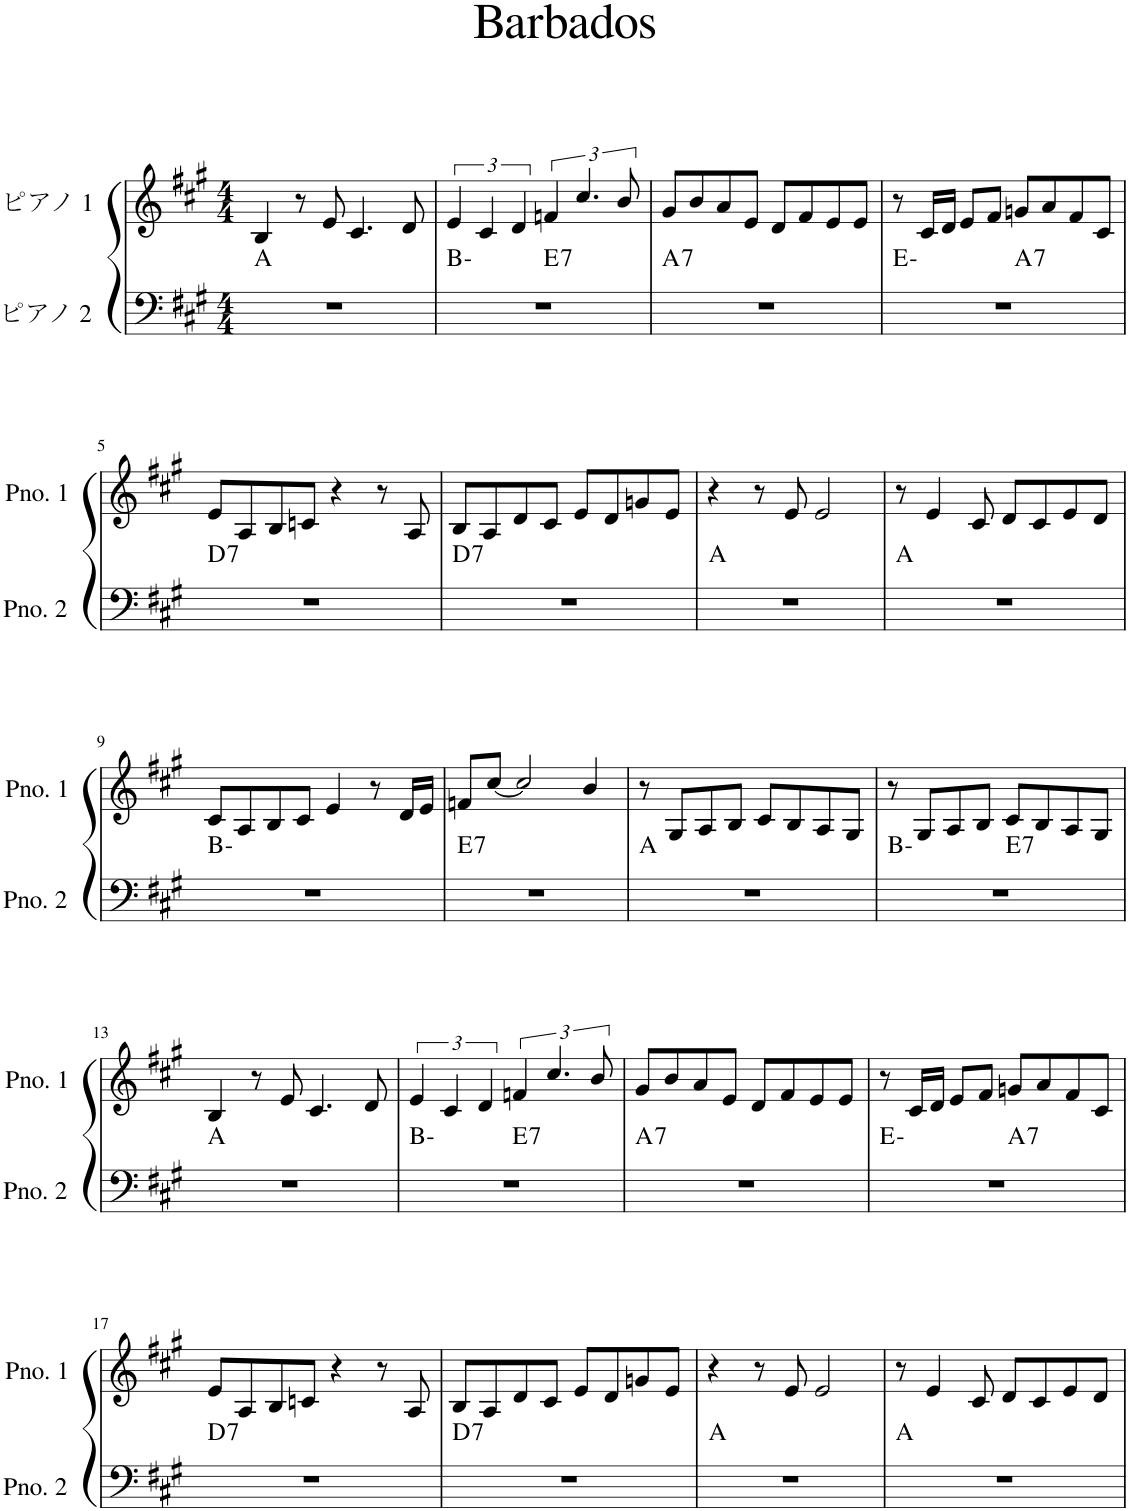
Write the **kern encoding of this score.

**kern	**harte	**kern
*part2	*part2	*part1
*staff2	*	*staff1
*I"ピアノ 2	*	*I"ピアノ 1
*clefF4	*	*clefG2
*k[f#c#g#]	*	*k[f#c#g#]
*M4/4	*	*M4/4
=1	=1	=1
1r	A:maj	4B/
.	.	8r
.	.	8e/
.	.	4.c#/
.	.	8d/
=2	=2	=2
*^	*	*
1r	2ryy	B:min	6e/
.	.	.	6c#/
.	.	.	6d/
!	!	!LO:H:kt=7	!
.	2ryy	E:7	6fn/
.	.	.	6.cc#/
.	.	.	12b/
=3	=3	=3	=3
!	!	!LO:H:kt=7	!
*v	*v	*	*
1r	A:7	8g#/L
.	.	8b/
.	.	8a/
.	.	8e/J
.	.	8d/L
.	.	8f#/
.	.	8e/
.	.	8e/J
=4	=4	=4
*^	*	*
1r	2ryy	E:min	8r
.	.	.	16c#/LL
.	.	.	16d/JJ
.	.	.	8e/L
.	.	.	8f#/J
!	!	!LO:H:kt=7	!
.	2ryy	A:7	8gn/L
.	.	.	8a/
.	.	.	8f#/
.	.	.	8c#/J
!!LO:LB:g=z
=5	=5	=5	=5
!	!	!LO:H:kt=7	!
*v	*v	*	*
1r	D:7	8e/L
.	.	8A/
.	.	8B/
.	.	8cn/J
.	.	4r
.	.	8r
.	.	8A/
=6	=6	=6
!	!LO:H:kt=7	!
1r	D:7	8B/L
.	.	8A/
.	.	8d/
.	.	8c#/J
.	.	8e/L
.	.	8d/
.	.	8gn/
.	.	8e/J
=7	=7	=7
1r	A:maj	4r
.	.	8r
.	.	8e/
.	.	2e/
=8	=8	=8
1r	A:maj	8r
.	.	4e/
.	.	8c#/
.	.	8d/L
.	.	8c#/
.	.	8e/
.	.	8d/J
!!LO:LB:g=z
=9	=9	=9
1r	B:min	8c#/L
.	.	8A/
.	.	8B/
.	.	8c#/J
.	.	4e/
.	.	8r
.	.	16d/LL
.	.	16e/JJ
=10	=10	=10
!	!LO:H:kt=7	!
1r	E:7	8fn/L
.	.	[8cc#/J
.	.	2cc#/]
.	.	4b/
=11	=11	=11
1r	A:maj	8r
.	.	8G#/L
.	.	8A/
.	.	8B/J
.	.	8c#/L
.	.	8B/
.	.	8A/
.	.	8G#/J
=12	=12	=12
*^	*	*
1r	2ryy	B:min	8r
.	.	.	8G#/L
.	.	.	8A/
.	.	.	8B/J
!	!	!LO:H:kt=7	!
.	2ryy	E:7	8c#/L
.	.	.	8B/
.	.	.	8A/
.	.	.	8G#/J
*v	*v	*	*
!!LO:LB:g=z
=13	=13	=13
1r	A:maj	4B/
.	.	8r
.	.	8e/
.	.	4.c#/
.	.	8d/
=14	=14	=14
*^	*	*
1r	2ryy	B:min	6e/
.	.	.	6c#/
.	.	.	6d/
!	!	!LO:H:kt=7	!
.	2ryy	E:7	6fn/
.	.	.	6.cc#/
.	.	.	12b/
=15	=15	=15	=15
!	!	!LO:H:kt=7	!
*v	*v	*	*
1r	A:7	8g#/L
.	.	8b/
.	.	8a/
.	.	8e/J
.	.	8d/L
.	.	8f#/
.	.	8e/
.	.	8e/J
=16	=16	=16
*^	*	*
1r	2ryy	E:min	8r
.	.	.	16c#/LL
.	.	.	16d/JJ
.	.	.	8e/L
.	.	.	8f#/J
!	!	!LO:H:kt=7	!
.	2ryy	A:7	8gn/L
.	.	.	8a/
.	.	.	8f#/
.	.	.	8c#/J
!!LO:LB:g=z
=17	=17	=17	=17
!	!	!LO:H:kt=7	!
*v	*v	*	*
1r	D:7	8e/L
.	.	8A/
.	.	8B/
.	.	8cn/J
.	.	4r
.	.	8r
.	.	8A/
=18	=18	=18
!	!LO:H:kt=7	!
1r	D:7	8B/L
.	.	8A/
.	.	8d/
.	.	8c#/J
.	.	8e/L
.	.	8d/
.	.	8gn/
.	.	8e/J
=19	=19	=19
1r	A:maj	4r
.	.	8r
.	.	8e/
.	.	2e/
=20	=20	=20
1r	A:maj	8r
.	.	4e/
.	.	8c#/
.	.	8d/L
.	.	8c#/
.	.	8e/
.	.	8d/J
=	=	=
*-	*-	*-
